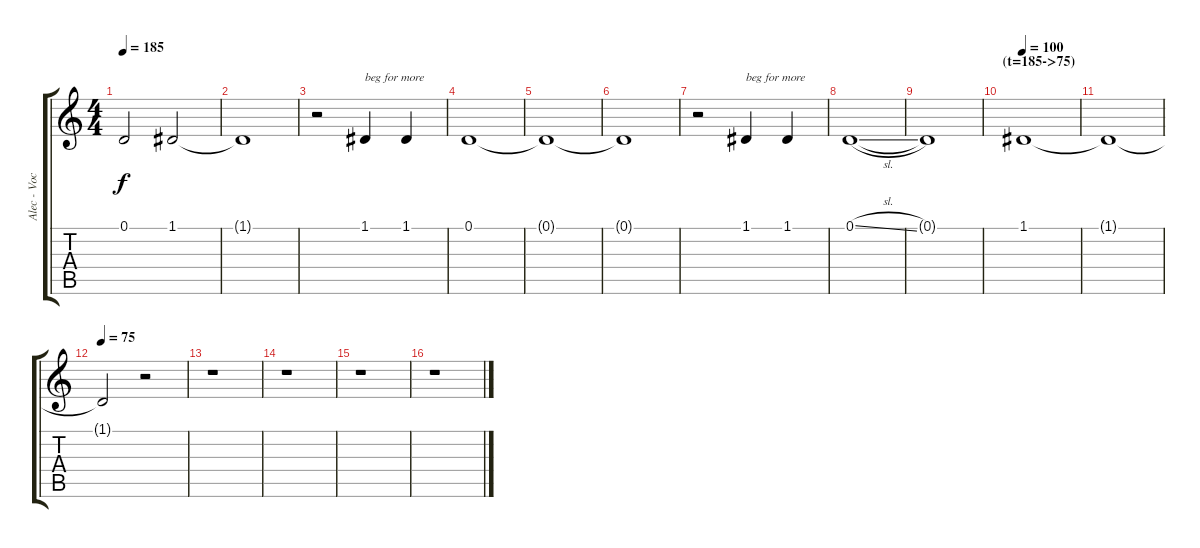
\track ("Alec - Vocals" "Alec - Voc") {instrument cello}
\staff {score tabs}
\tuning (D4 A3 F3 C3 G2 D2) {hide}
\ts (4 4)
\tempo 185
\clef g2
\ks c
0.1{t}.2{dy f} 1.1.2 |
1.1{t}.1 |
r.2 1.1.4{txt "beg for more"} 1.1.4 |
0.1.1 |
0.1{t}.1 |
0.1{t}.1 |
r.2 1.1.4{txt "beg for more"} 1.1.4 |
0.1{sl}.1 |
0.1{t}.1 |
\section ("" "(t=185->75)")
\tempo 100
1.1.1 |
1.1{t}.1 |
\tempo 75
1.1{t}.2 r.2 |
r.1 |
r.1 |
r.1 |
r.1
